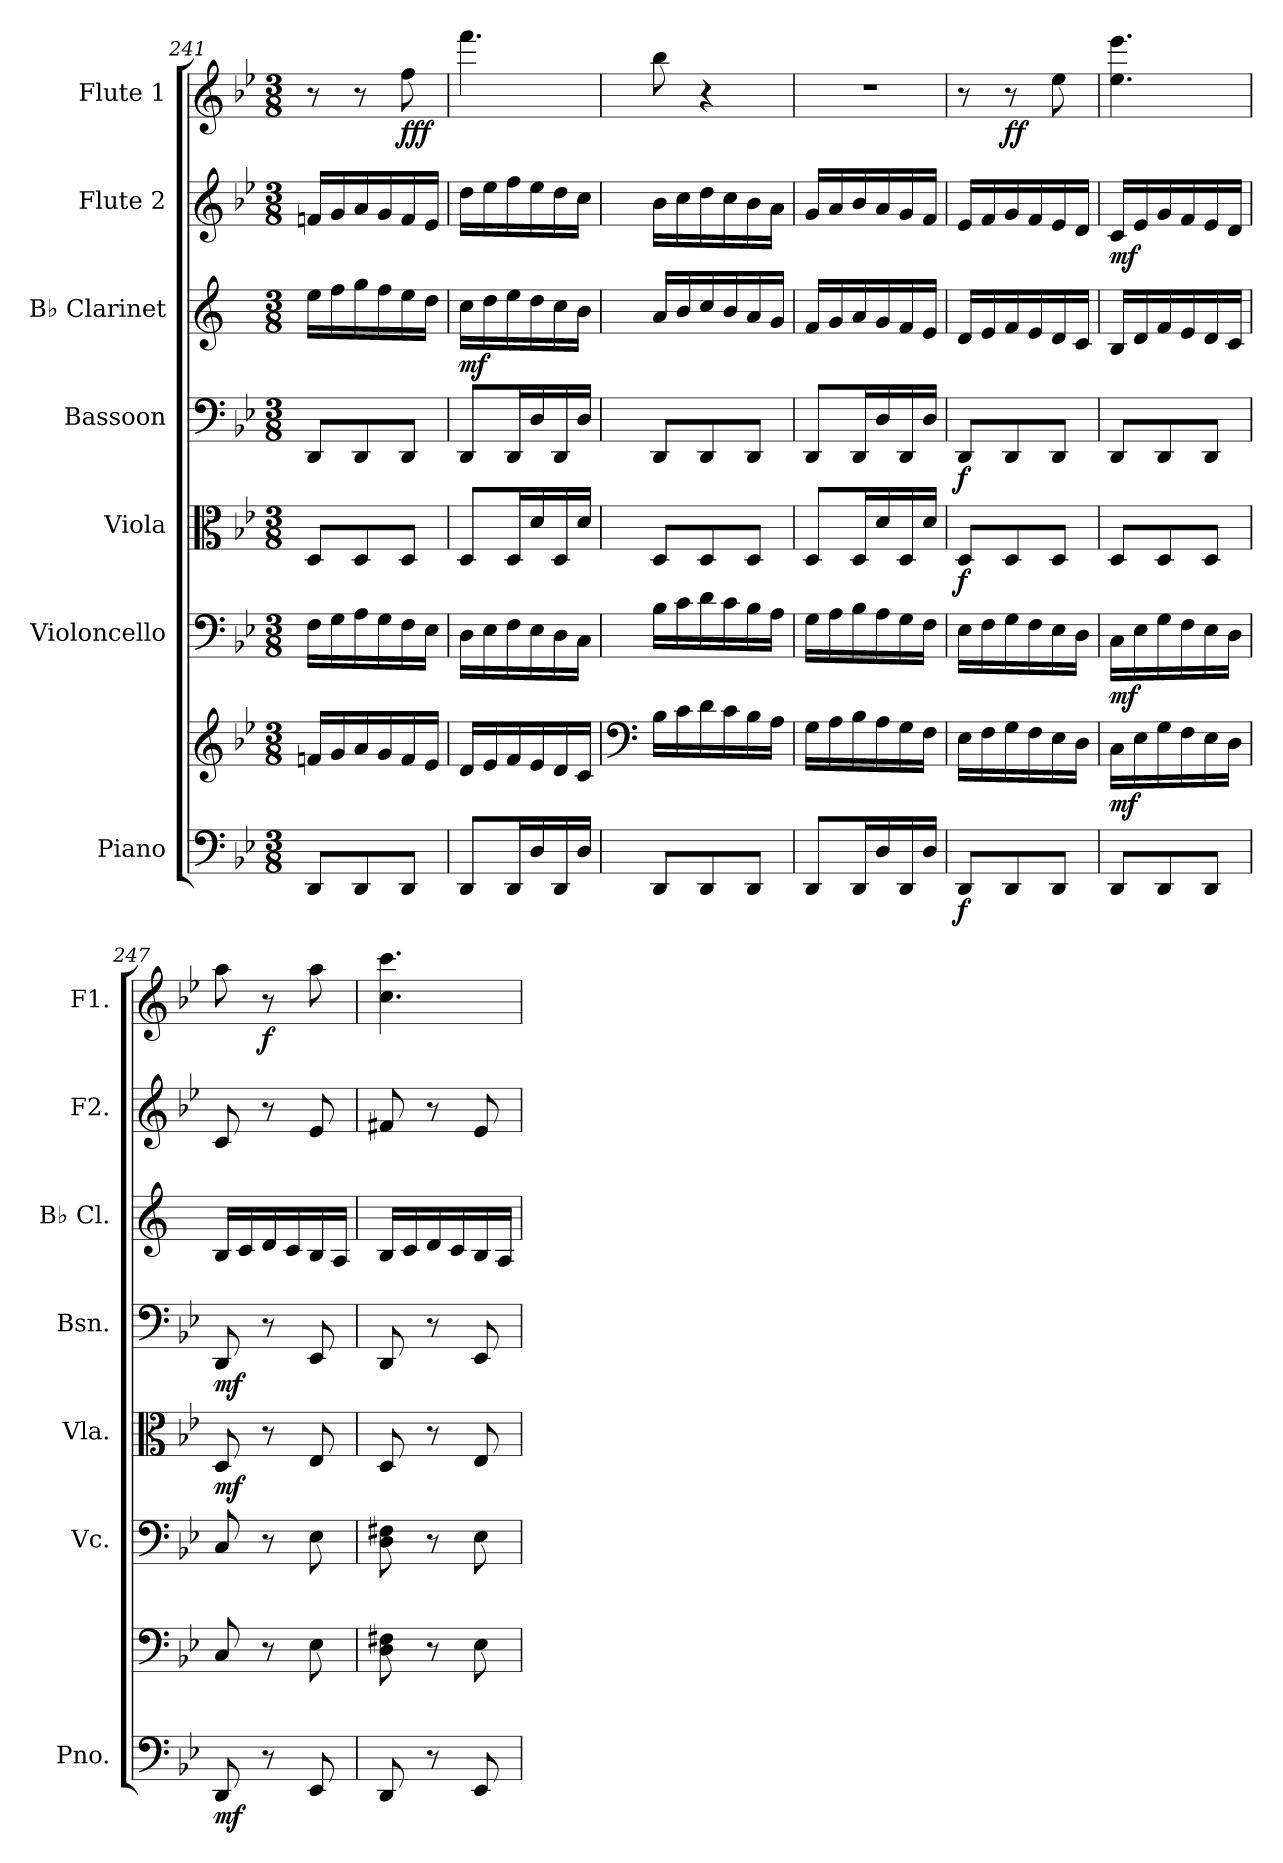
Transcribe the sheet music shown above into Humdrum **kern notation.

**kern	**kern	**dynam	**kern	**dynam	**kern	**dynam	**kern	**dynam	**kern	**dynam	**kern	**dynam	**kern	**dynam
*part7	*part7	*part7	*part6	*part6	*part5	*part5	*part4	*part4	*part3	*part3	*part2	*part2	*part1	*part1
*staff8	*staff7	*staff7/8	*staff6	*staff6	*staff5	*staff5	*staff4	*staff4	*staff3	*staff3	*staff2	*staff2	*staff1	*staff1
*I"Piano	*	*	*I"Violoncello	*	*I"Viola	*	*I"Bassoon	*	*I"B♭ Clarinet	*	*I"Flute 2	*	*I"Flute 1	*
*I'Pno.	*	*	*I'Vc.	*	*I'Vla.	*	*I'Bsn.	*	*I'B♭ Cl.	*	*I'F2.	*	*I'F1.	*
*clefF4	*clefG2	*	*clefF4	*	*clefC3	*	*clefF4	*	*clefG2	*	*clefG2	*	*clefG2	*
*	*	*	*	*	*	*	*	*	*ITrd1c2	*	*	*	*	*
*k[b-e-]	*k[b-e-]	*	*k[b-e-]	*	*k[b-e-]	*	*k[b-e-]	*	*k[b-e-]	*	*k[b-e-]	*	*k[b-e-]	*
*M3/8	*M3/8	*	*M3/8	*	*M3/8	*	*M3/8	*	*M3/8	*	*M3/8	*	*M3/8	*
=241	=241	=241	=241	=241	=241	=241	=241	=241	=241	=241	=241	=241	=241	=241
8DD/L	16fn/LL	.	16F\LL	.	8D/L	.	8DD/L	.	16dd\LL	.	16fn/LL	.	8r	.
.	16g/	.	16G\	.	.	.	.	.	16ee-\	.	16g/	.	.	.
8DD/	16a/	.	16A\	.	8D/	.	8DD/	.	16ff\	.	16a/	.	8r	.
.	16g/	.	16G\	.	.	.	.	.	16ee-\	.	16g/	.	.	.
!	!	!	!	!	!	!	!	!	!	!	!	!	!	!LO:DY:b
8DD/J	16f/	.	16F\	.	8D/J	.	8DD/J	.	16dd\	.	16f/	.	8ff\	fff
.	16e-/JJ	.	16E-\JJ	.	.	.	.	.	16cc\JJ	.	16e-/JJ	.	.	.
=242	=242	=242	=242	=242	=242	=242	=242	=242	=242	=242	=242	=242	=242	=242
!	!	!	!	!	!	!	!	!	!	!LO:DY:b	!	!	!	!
8DD/L	16d/LL	.	16D\LL	.	8D/L	.	8DD/L	.	16b-\LL	mf	16dd\LL	.	4.fff\	.
.	16e-/	.	16E-\	.	.	.	.	.	16cc\	.	16ee-\	.	.	.
16DD/L	16f/	.	16F\	.	16D/L	.	16DD/L	.	16dd\	.	16ff\	.	.	.
16D/	16e-/	.	16E-\	.	16d/	.	16D/	.	16cc\	.	16ee-\	.	.	.
16DD/	16d/	.	16D\	.	16D/	.	16DD/	.	16b-\	.	16dd\	.	.	.
16D/JJ	16c/JJ	.	16C\JJ	.	16d/JJ	.	16D/JJ	.	16a\JJ	.	16cc\JJ	.	.	.
=243	=243	=243	=243	=243	=243	=243	=243	=243	=243	=243	=243	=243	=243	=243
*	*clefF4	*	*	*	*	*	*	*	*	*	*	*	*	*
8DD/L	16B-\LL	.	16B-\LL	.	8D/L	.	8DD/L	.	16g/LL	.	16b-\LL	.	8bb-\	.
.	16c\	.	16c\	.	.	.	.	.	16a/	.	16cc\	.	.	.
8DD/	16d\	.	16d\	.	8D/	.	8DD/	.	16b-/	.	16dd\	.	4r	.
.	16c\	.	16c\	.	.	.	.	.	16a/	.	16cc\	.	.	.
8DD/J	16B-\	.	16B-\	.	8D/J	.	8DD/J	.	16g/	.	16b-\	.	.	.
.	16A\JJ	.	16A\JJ	.	.	.	.	.	16f/JJ	.	16a\JJ	.	.	.
=244	=244	=244	=244	=244	=244	=244	=244	=244	=244	=244	=244	=244	=244	=244
8DD/L	16G\LL	.	16G\LL	.	8D/L	.	8DD/L	.	16e-/LL	.	16g/LL	.	4.r	.
.	16A\	.	16A\	.	.	.	.	.	16f/	.	16a/	.	.	.
16DD/L	16B-\	.	16B-\	.	16D/L	.	16DD/L	.	16g/	.	16b-/	.	.	.
16D/	16A\	.	16A\	.	16d/	.	16D/	.	16f/	.	16a/	.	.	.
16DD/	16G\	.	16G\	.	16D/	.	16DD/	.	16e-/	.	16g/	.	.	.
16D/JJ	16F\JJ	.	16F\JJ	.	16d/JJ	.	16D/JJ	.	16d/JJ	.	16f/JJ	.	.	.
!!LO:PB:g=z
=245	=245	=245	=245	=245	=245	=245	=245	=245	=245	=245	=245	=245	=245	=245
!	!	!LO:DY:b=2	!	!	!	!LO:DY:b	!	!LO:DY:b	!	!	!	!	!	!
8DD/L	16E-\LL	f	16E-\LL	.	8D/L	f	8DD/L	f	16c/LL	.	16e-/LL	.	8r	.
.	16F\	.	16F\	.	.	.	.	.	16d/	.	16f/	.	.	.
!	!	!	!	!	!	!	!	!	!	!	!	!	!	!LO:DY:b
8DD/	16G\	.	16G\	.	8D/	.	8DD/	.	16e-/	.	16g/	.	8r	ff
.	16F\	.	16F\	.	.	.	.	.	16d/	.	16f/	.	.	.
8DD/J	16E-\	.	16E-\	.	8D/J	.	8DD/J	.	16c/	.	16e-/	.	8ee-\	.
.	16D\JJ	.	16D\JJ	.	.	.	.	.	16B-/JJ	.	16d/JJ	.	.	.
=246	=246	=246	=246	=246	=246	=246	=246	=246	=246	=246	=246	=246	=246	=246
!	!	!LO:DY:b	!	!LO:DY:b	!	!	!	!	!	!	!	!LO:DY:b	!	!
8DD/L	16C\LL	mf	16C\LL	mf	8D/L	.	8DD/L	.	16A/LL	.	16c/LL	mf	4.ee-\ 4.eee-\	.
.	16E-\	.	16E-\	.	.	.	.	.	16c/	.	16e-/	.	.	.
8DD/	16G\	.	16G\	.	8D/	.	8DD/	.	16e-/	.	16g/	.	.	.
.	16F\	.	16F\	.	.	.	.	.	16d/	.	16f/	.	.	.
8DD/J	16E-\	.	16E-\	.	8D/J	.	8DD/J	.	16c/	.	16e-/	.	.	.
.	16D\JJ	.	16D\JJ	.	.	.	.	.	16B-/JJ	.	16d/JJ	.	.	.
=247	=247	=247	=247	=247	=247	=247	=247	=247	=247	=247	=247	=247	=247	=247
!	!	!LO:DY:b=2	!	!	!	!LO:DY:b	!	!LO:DY:b	!	!	!	!	!	!
8DD/	8C/	mf	8C/	.	8D/	mf	8DD/	mf	16A/LL	.	8c/	.	8aa\	.
.	.	.	.	.	.	.	.	.	16B-/	.	.	.	.	.
!	!	!	!	!	!	!	!	!	!	!	!	!	!	!LO:DY:b
8r	8r	.	8r	.	8r	.	8r	.	16c/	.	8r	.	8r	f
.	.	.	.	.	.	.	.	.	16B-/	.	.	.	.	.
8EE-/	8E-\	.	8E-\	.	8E-/	.	8EE-/	.	16A/	.	8e-/	.	8aa\	.
.	.	.	.	.	.	.	.	.	16G/JJ	.	.	.	.	.
=248	=248	=248	=248	=248	=248	=248	=248	=248	=248	=248	=248	=248	=248	=248
8DD/	8D\ 8F#X\	.	8D\ 8F#X\	.	8D/	.	8DD/	.	16A/LL	.	8f#X/	.	4.cc\ 4.ccc\	.
.	.	.	.	.	.	.	.	.	16B-/	.	.	.	.	.
8r	8r	.	8r	.	8r	.	8r	.	16c/	.	8r	.	.	.
.	.	.	.	.	.	.	.	.	16B-/	.	.	.	.	.
8EE-/	8E-\	.	8E-\	.	8E-/	.	8EE-/	.	16A/	.	8e-/	.	.	.
.	.	.	.	.	.	.	.	.	16G/JJ	.	.	.	.	.
=	=	=	=	=	=	=	=	=	=	=	=	=	=	=
*-	*-	*-	*-	*-	*-	*-	*-	*-	*-	*-	*-	*-	*-	*-
